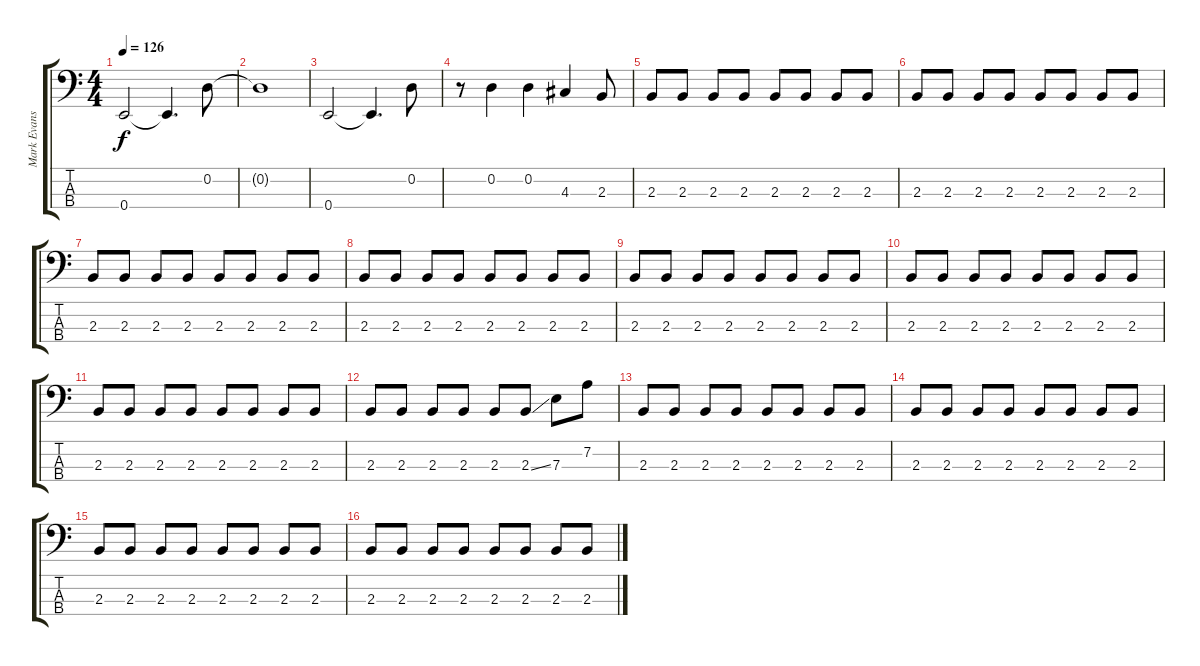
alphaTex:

\track ("Mark Evans" "Mark Evans") {instrument electricbassfinger}
\staff {score tabs}
\tuning (G2 D2 A1 E1) {hide}
\ts (4 4)
\tempo 126
\clef f4
\ks c
0.4.2{dy f} 0.4{t}.4{d} 0.2.8 |
0.2{t}.1 |
0.4.2 0.4{t}.4{d} 0.2.8 |
r.8 0.2.4 0.2.4 4.3.4 2.3.8 |
2.3.8 2.3.8 2.3.8 2.3.8 2.3.8 2.3.8 2.3.8 2.3.8 |
2.3.8 2.3.8 2.3.8 2.3.8 2.3.8 2.3.8 2.3.8 2.3.8 |
2.3.8 2.3.8 2.3.8 2.3.8 2.3.8 2.3.8 2.3.8 2.3.8 |
2.3.8 2.3.8 2.3.8 2.3.8 2.3.8 2.3.8 2.3.8 2.3.8 |
2.3.8 2.3.8 2.3.8 2.3.8 2.3.8 2.3.8 2.3.8 2.3.8 |
2.3.8 2.3.8 2.3.8 2.3.8 2.3.8 2.3.8 2.3.8 2.3.8 |
2.3.8 2.3.8 2.3.8 2.3.8 2.3.8 2.3.8 2.3.8 2.3.8 |
2.3.8 2.3.8 2.3.8 2.3.8 2.3.8 2.3{ss}.8 7.3.8 7.2.8 |
2.3.8 2.3.8 2.3.8 2.3.8 2.3.8 2.3.8 2.3.8 2.3.8 |
2.3.8 2.3.8 2.3.8 2.3.8 2.3.8 2.3.8 2.3.8 2.3.8 |
2.3.8 2.3.8 2.3.8 2.3.8 2.3.8 2.3.8 2.3.8 2.3.8 |
2.3.8 2.3.8 2.3.8 2.3.8 2.3.8 2.3.8 2.3.8 2.3.8
